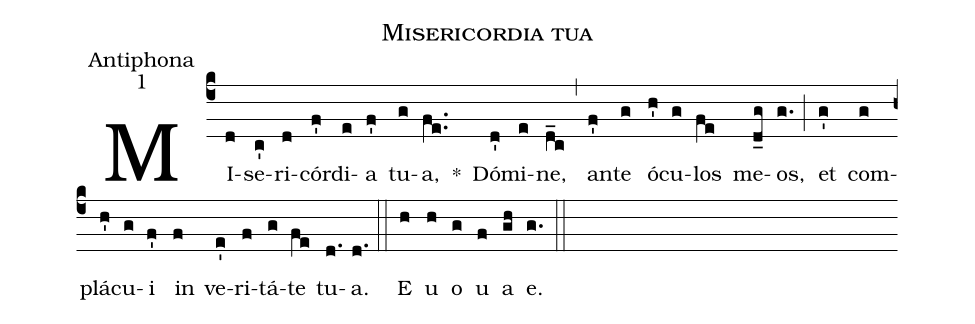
name:Misericordia tua;
office-part:Antiphona;
mode:1;
%%
(c4) MI(d)se(c')ri(d)cór(f')di(e)a(f') tu(g)a,(fe..) *() Dó(d')mi(e)ne,(d_c) (,) an(f')te(g) ó(h')cu(g)los(fe) me(d_g)os,(g.) (;) et(g') com(g)plá(h')cu(g)i(f') in(f) ve(e')ri(f)tá(g)te(fe) tu(d.)a.(d.) (::) <eu>E(h) u(h) o(g) u(f) a(gh) e.</eu>(g.) (::)
